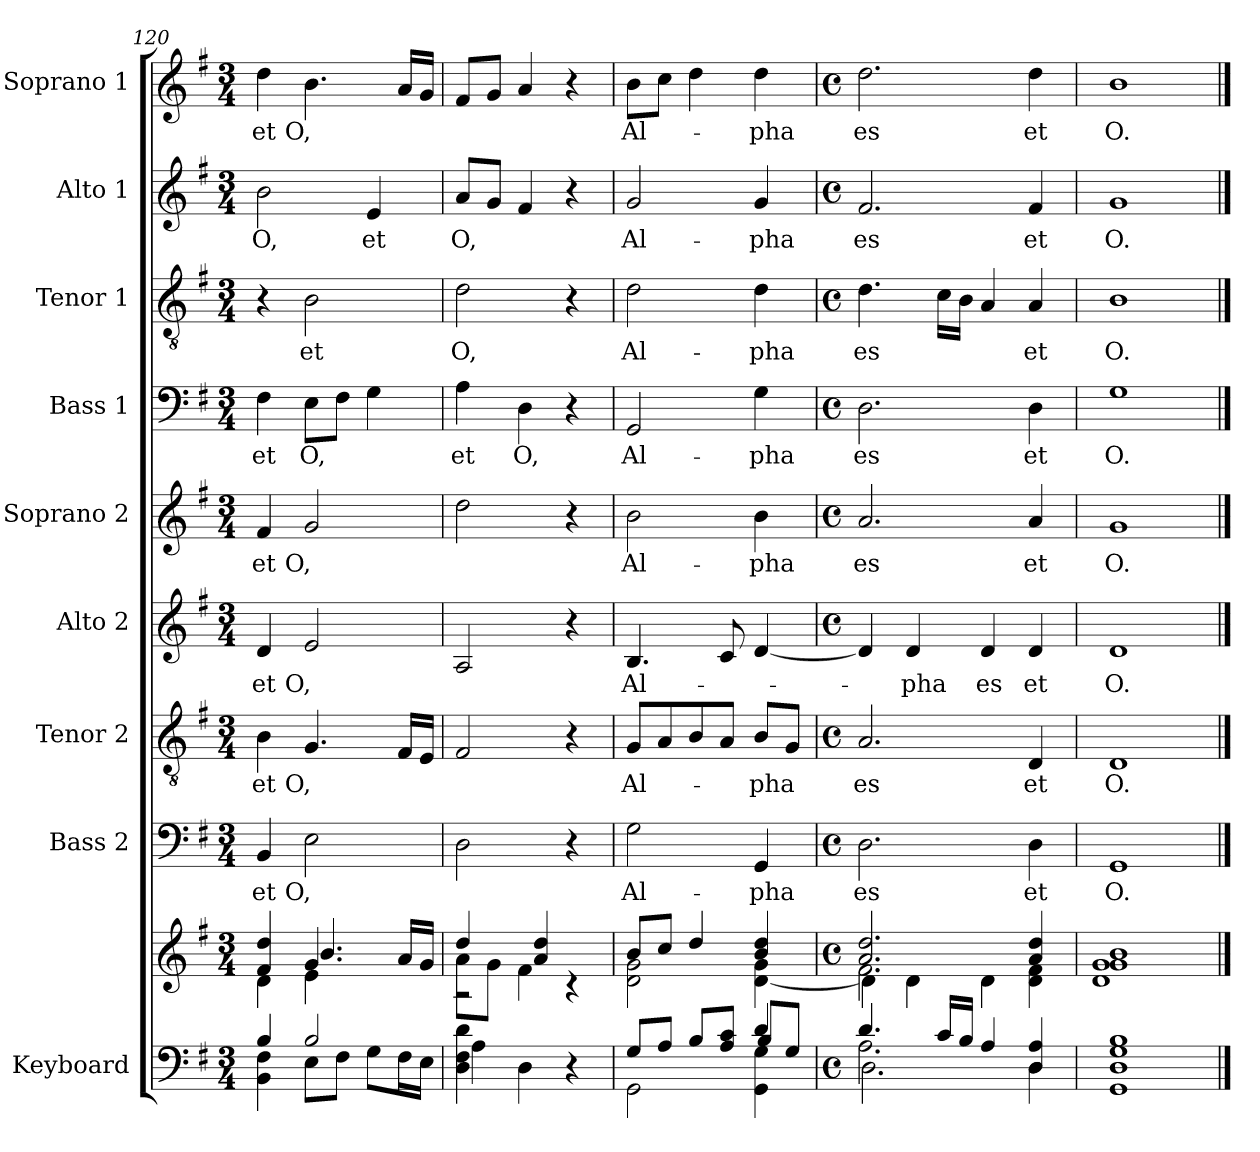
**kern	**kern	**kern	**text	**kern	**text	**kern	**text	**kern	**text	**kern	**text	**kern	**text	**kern	**text	**kern	**text
*part9	*part9	*part8	*part8	*part7	*part7	*part6	*part6	*part5	*part5	*part4	*part4	*part3	*part3	*part2	*part2	*part1	*part1
*staff10	*staff9	*staff8	*staff8	*staff7	*staff7	*staff6	*staff6	*staff5	*staff5	*staff4	*staff4	*staff3	*staff3	*staff2	*staff2	*staff1	*staff1
*I"Keyboard	*	*I"Bass 2	*	*I"Tenor 2	*	*I"Alto 2	*	*I"Soprano 2	*	*I"Bass 1	*	*I"Tenor 1	*	*I"Alto 1	*	*I"Soprano 1	*
*I'Kb	*	*I'B 2	*	*I'T 2	*	*I'A 2	*	*I'S 2	*	*I'B 1	*	*I'T 1	*	*I'A 1	*	*I'S 1	*
*clefF4	*clefG2	*clefF4	*	*clefGv2	*	*clefG2	*	*clefG2	*	*clefF4	*	*clefGv2	*	*clefG2	*	*clefG2	*
*k[f#]	*k[f#]	*k[f#]	*	*k[f#]	*	*k[f#]	*	*k[f#]	*	*k[f#]	*	*k[f#]	*	*k[f#]	*	*k[f#]	*
*G:	*G:	*G:	*	*G:	*	*G:	*	*G:	*	*G:	*	*G:	*	*G:	*	*G:	*
*M3/4	*M3/4	*M3/4	*	*M3/4	*	*M3/4	*	*M3/4	*	*M3/4	*	*M3/4	*	*M3/4	*	*M3/4	*
=120	=120	=120	=120	=120	=120	=120	=120	=120	=120	=120	=120	=120	=120	=120	=120	=120	=120
*^	*^	*	*	*	*	*	*	*	*	*	*	*	*	*	*	*	*
*	*^	*	*^	*	*	*	*	*	*	*	*	*	*	*	*	*	*	*	*
*	*	*	*	*	*^	*	*	*	*	*	*	*	*	*	*	*	*	*	*	*	*
4B/	4BB\ 4F#\	4ryy	4f#/ 4dd/	2b\yy	4ryy	4d\	4BB/	et	4B\	et	4d/	et	4f#/	et	4F#\	et	4r	.	2b\	O,	4dd\	et
2B/	8E\L	4.G/yy	4.g/	.	4.b/	4e\	2E\	O,	4.G/	O,	2e/	O,	2g/	O,	8E\L	O,	2B\	et	.	.	4.b\	O,
.	8F#\J	.	.	.	.	.	.	.	.	.	.	.	.	.	8F#\J	.	.	.	.	.	.	.
.	8G\L	.	.	4ryy	.	4ryy	.	.	.	.	.	.	.	.	4G\	.	.	.	4e/	et	.	.
.	16F#\L	8ryy	8ryy	.	16a/LL	.	.	.	16F#/LL	.	.	.	.	.	.	.	.	.	.	.	16a/LL	.
.	16E\JJ	.	.	.	16g/JJ	.	.	.	16E/JJ	.	.	.	.	.	.	.	.	.	.	.	16g/JJ	.
*	*v	*v	*	*	*	*	*	*	*	*	*	*	*	*	*	*	*	*	*	*	*	*
=121	=121	=121	=121	=121	=121	=121	=121	=121	=121	=121	=121	=121	=121	=121	=121	=121	=121	=121	=121	=121	=121
4D\ 4F#\ 4d\	4A\	4dd/	2rA	8f#\Lyy	8a\L	2D\	.	2F#/	.	2A/	.	2dd\	.	4A\	et	2d\	O,	8a/L	O,	8f#/L	.
.	.	.	.	8g/Jyy	8g\J	.	.	.	.	.	.	.	.	.	.	.	.	8g/J	.	8g/J	.
4ryy	4D\	4dd/yy	.	4a/ 4dd/	4f#\	.	.	.	.	.	.	.	.	4D\	O,	.	.	4f#/	.	4a/	.
4r	4ryy	4ryy	4rc	4ryy	4ryy	4r	.	4r	.	4r	.	4r	.	4r	.	4r	.	4r	.	4r	.
=122	=122	=122	=122	=122	=122	=122	=122	=122	=122	=122	=122	=122	=122	=122	=122	=122	=122	=122	=122	=122	=122
*	*^	*	*	*	*	*	*	*	*	*	*	*	*	*	*	*	*	*	*	*	*
2ryy	2GG\	8G/L	8b/L	2g\	4.B\yy	2d\	2G\	Al-	8G/L	Al-	4.B/	Al-	2b\	Al-	2GG/	Al-	2d\	Al-	2g/	Al-	8b\L	Al-
.	.	8A/J	8cc/J	.	.	.	.	.	8A/	.	.	.	.	.	.	.	.	.	.	.	8cc\J	.
.	.	8B/L	4dd/	.	.	.	.	.	8B/	.	.	.	.	.	.	.	.	.	.	.	4dd\	.
.	.	8A/ 8c/J	.	.	8c\yy	.	.	.	8A/J	.	8c/	.	.	.	.	.	.	.	.	.	.	.
4d/	4GG\ 4G\	8B/L	4b/ 4dd/	[<4d\ 4g\	4ryy	4ryy	4GG/	-pha	8B/L	-pha	[4d/	.	4b\	-pha	4G\	-pha	4d\	-pha	4g/	-pha	4dd\	-pha
.	.	8G/J	.	.	.	.	.	.	8G/J	.	.	.	.	.	.	.	.	.	.	.	.	.
*	*	*	*v	*v	*v	*v	*	*	*	*	*	*	*	*	*	*	*	*	*	*	*	*
=123	=123	=123	=123	=123	=123	=123	=123	=123	=123	=123	=123	=123	=123	=123	=123	=123	=123	=123	=123
*M4/4	*	*	*M4/4	*M4/4	*	*M4/4	*	*M4/4	*	*M4/4	*	*M4/4	*	*M4/4	*	*M4/4	*	*M4/4	*
*met(c)	*	*	*met(c)	*met(c)	*	*met(c)	*	*met(c)	*	*met(c)	*	*met(c)	*	*met(c)	*	*met(c)	*	*met(c)	*
*	*	*	*^	*	*	*	*	*	*	*	*	*	*	*	*	*	*	*	*
*	*	*	*	*^	*	*	*	*	*	*	*	*	*	*	*	*	*	*	*	*
2.A\	2.D\	4.d/	2.a/ 2.dd/	2.f#\	4d\]	2.D\	es	2.A/	es	4d/]	.	2.a/	es	2.D\	es	4.d\	es	2.f#/	es	2.dd\	es
.	.	.	.	.	4d\	.	.	.	.	4d/	-pha	.	.	.	.	.	.	.	.	.	.
.	.	16c/LL	.	.	.	.	.	.	.	.	.	.	.	.	.	16c\LL	.	.	.	.	.
.	.	16B/JJ	.	.	.	.	.	.	.	.	.	.	.	.	.	16B\JJ	.	.	.	.	.
.	.	4A/	.	.	4d\	.	.	.	.	4d/	es	.	.	.	.	4A/	.	.	.	.	.
4D/ 4A/	4D\	4ryy	4a/ 4dd/	4d\ 4f#\	4ryy	4D\	et	4D/	et	4d/	et	4a/	et	4D\	et	4A/	et	4f#/	et	4dd\	et
*	*v	*v	*	*	*	*	*	*	*	*	*	*	*	*	*	*	*	*	*	*	*
*	*	*	*v	*v	*	*	*	*	*	*	*	*	*	*	*	*	*	*	*	*
=124	=124	=124	=124	=124	=124	=124	=124	=124	=124	=124	=124	=124	=124	=124	=124	=124	=124	=124	=124
1D 1B	1GG 1G	1g 1b	1d 1g	1GG	O.	1D	O.	1d	O.	1g	O.	1G	O.	1B	O.	1g	O.	1b	O.
*v	*v	*	*	*	*	*	*	*	*	*	*	*	*	*	*	*	*	*	*
*	*v	*v	*	*	*	*	*	*	*	*	*	*	*	*	*	*	*	*
==	==	==	==	==	==	==	==	==	==	==	==	==	==	==	==	==	==
*-	*-	*-	*-	*-	*-	*-	*-	*-	*-	*-	*-	*-	*-	*-	*-	*-	*-
